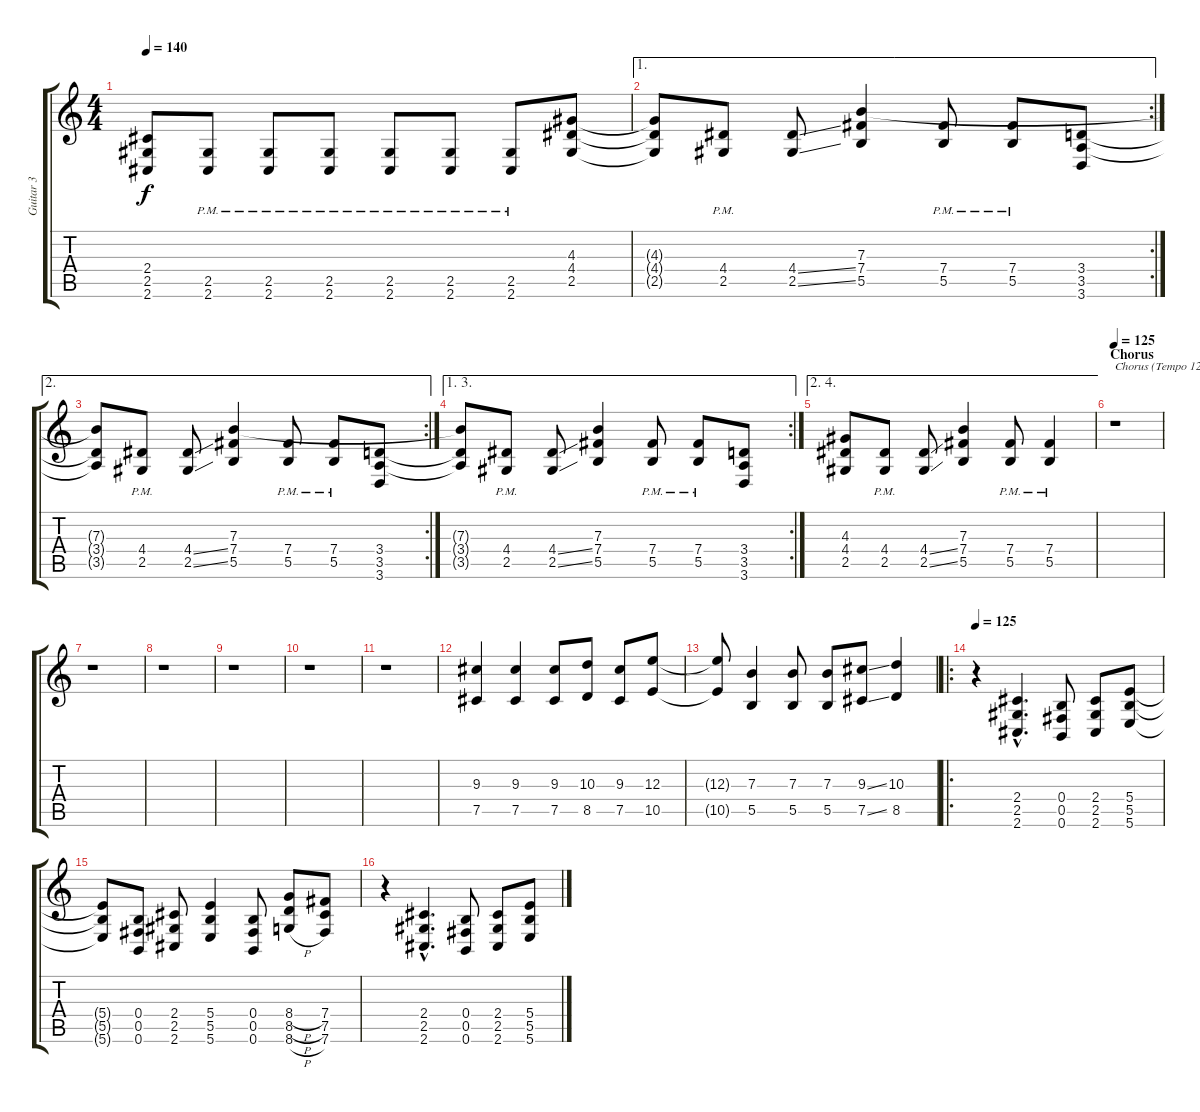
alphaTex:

\track ("Guitar 3" "Guitar 3") {instrument distortionguitar}
\staff {score tabs}
\tuning (Db4 Ab3 E3 B2 Gb2 B1) {hide}
\ts (4 4)
\tempo 140
\clef g2
\ks c
(2.4{t} 2.5{t} 2.6{t}).8{dy f} (2.5{pm} 2.6{pm}).8 (2.5{pm} 2.6{pm}).8 (2.5{pm} 2.6{pm}).8 (2.5{pm} 2.6{pm}).8 (2.5{pm} 2.6{pm}).8 (2.5{pm} 2.6{pm}).8 (4.3 4.4 2.5).8 |
\ae 1
\rc 2
(4.3{t} 4.4{t} 2.5{t}).8 (4.4{pm} 2.5{pm}).8 (4.4{ss} 2.5{ss}).8 (7.3 7.4 5.5).4 (7.4{pm} 5.5{pm}).8 (7.4{pm} 5.5{pm}).8 (3.4 3.5 3.6).8 |
\ae 2
\rc 2
(7.3{t} 3.4{t} 3.5{t}).8 (4.4{pm} 2.5{pm}).8 (4.4{ss} 2.5{ss}).8 (7.3 7.4 5.5).4 (7.4{pm} 5.5{pm}).8 (7.4{pm} 5.5{pm}).8 (3.4 3.5 3.6).8 |
\ae (1 3)
\rc 2
(7.3{t} 3.4{t} 3.5{t}).8 (4.4{pm} 2.5{pm}).8 (4.4{ss} 2.5{ss}).8 (7.3 7.4 5.5).4 (7.4{pm} 5.5{pm}).8 (7.4{pm} 5.5{pm}).8 (3.4 3.5 3.6).8 |
\ae (2 4)
(4.3 4.4 2.5).8 (4.4{pm} 2.5{pm}).8 (4.4{ss} 2.5{ss}).8 (7.3 7.4 5.5).4 (7.4{pm} 5.5{pm}).8 (7.4{pm} 5.5{pm}).4 |
\section ("" "Chorus")
\tempo 125
r.1{txt "Chorus (Tempo 125)"} |
r.1 |
r.1 |
r.1 |
r.1 |
r.1 |
(9.3 7.5).4 (9.3 7.5).4 (9.3 7.5).8 (10.3 8.5).8 (9.3 7.5).8 (12.3 10.5).8 |
(12.3{t} 10.5{t}).8 (7.3 5.5).4 (7.3 5.5).8 (7.3 5.5).8 (9.3{ss} 7.5{ss}).8 (10.3 8.5).4 |
\ro
\tempo 125
r.4 (2.4{hac} 2.5{hac} 2.6{hac}).4{d} (0.4 0.5 0.6).8 (2.4 2.5 2.6).8 (5.4 5.5 5.6).8 |
(5.4{t} 5.5{t} 5.6{t}).8 (0.4 0.5 0.6).8 (2.4 2.5 2.6).8 (5.4 5.5 5.6).4 (0.4 0.5 0.6).8 (8.4{h} 8.5{h} 8.6{h}).8 (7.4 7.5 7.6).8 |
r.4 (2.4{hac} 2.5{hac} 2.6{hac}).4{d} (0.4 0.5 0.6).8 (2.4 2.5 2.6).8 (5.4 5.5 5.6).8
